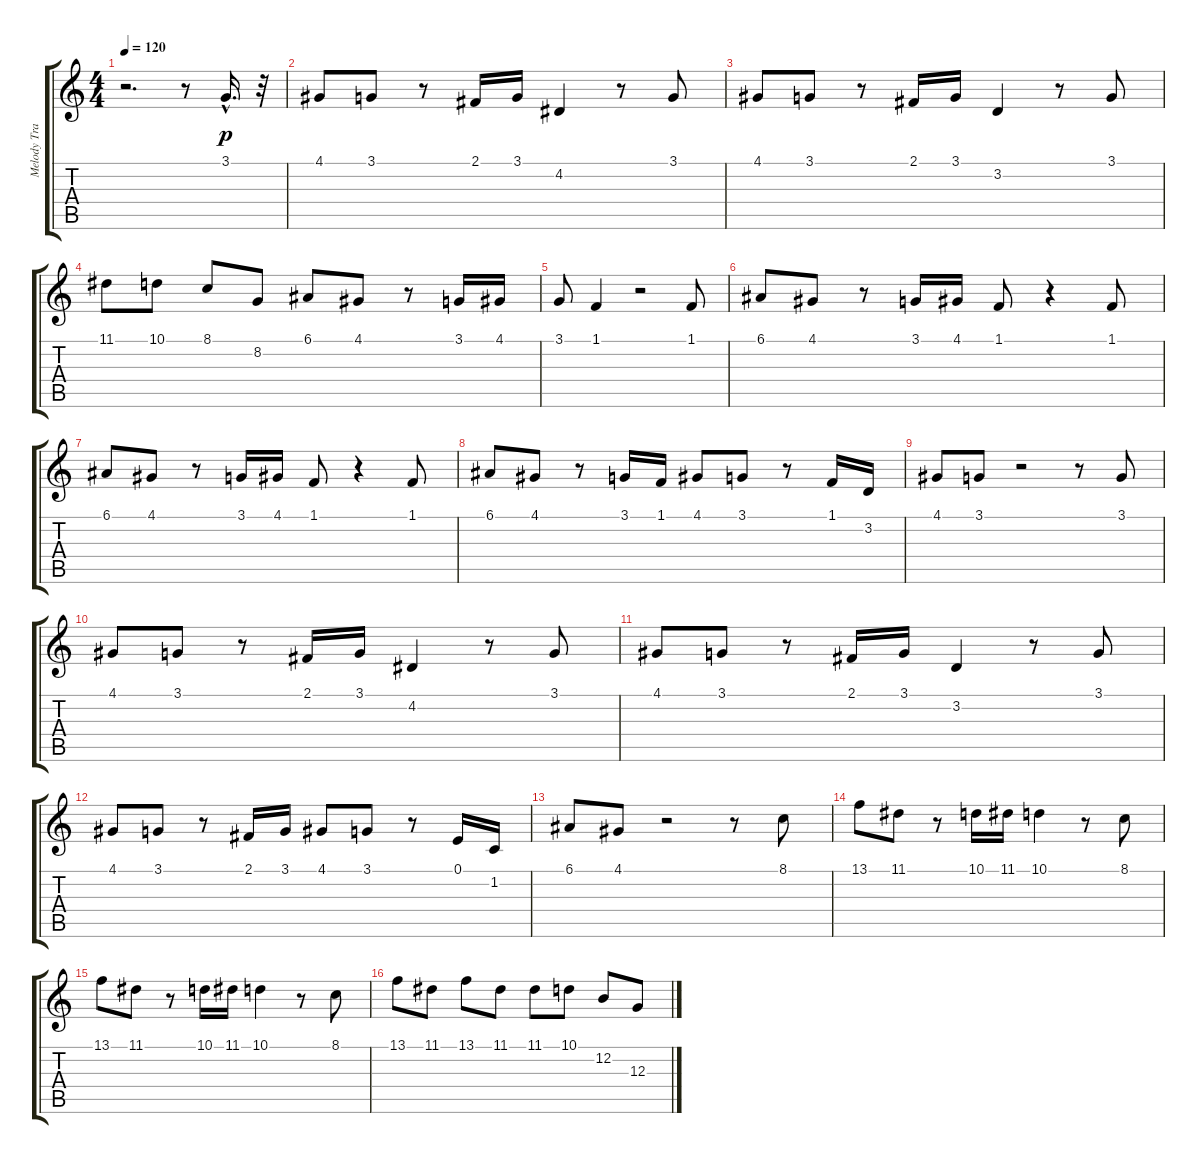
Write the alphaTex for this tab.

\track ("Melody Track 1" "Melody Tra") {instrument whistle}
\staff {score tabs}
\tuning (E4 B3 G3 D3 A2 E2) {hide}
\ts (4 4)
\tempo 120
\clef g2
\ks c
r.2{d dy p} r.8 3.1{hac}.16{d} r.32 |
4.1.8 3.1.8 r.8 2.1.16 3.1.16 4.2.4 r.8 3.1.8 |
4.1.8 3.1.8 r.8 2.1.16 3.1.16 3.2.4 r.8 3.1.8 |
11.1.8 10.1.8 8.1.8 8.2.8 6.1.8 4.1.8 r.8 3.1.16 4.1.16 |
3.1.8 1.1.4 r.2 1.1.8 |
6.1.8 4.1.8 r.8 3.1.16 4.1.16 1.1.8 r.4 1.1.8 |
6.1.8 4.1.8 r.8 3.1.16 4.1.16 1.1.8 r.4 1.1.8 |
6.1.8 4.1.8 r.8 3.1.16 1.1.16 4.1.8 3.1.8 r.8 1.1.16 3.2.16 |
4.1.8 3.1.8 r.2 r.8 3.1.8 |
4.1.8 3.1.8 r.8 2.1.16 3.1.16 4.2.4 r.8 3.1.8 |
4.1.8 3.1.8 r.8 2.1.16 3.1.16 3.2.4 r.8 3.1.8 |
4.1.8 3.1.8 r.8 2.1.16 3.1.16 4.1.8 3.1.8 r.8 0.1.16 1.2.16 |
6.1.8 4.1.8 r.2 r.8 8.1.8 |
13.1.8 11.1.8 r.8 10.1.16 11.1.16 10.1.4 r.8 8.1.8 |
13.1.8 11.1.8 r.8 10.1.16 11.1.16 10.1.4 r.8 8.1.8 |
13.1.8 11.1.8 13.1.8 11.1.8 11.1.8 10.1.8 12.2.8 12.3.8
